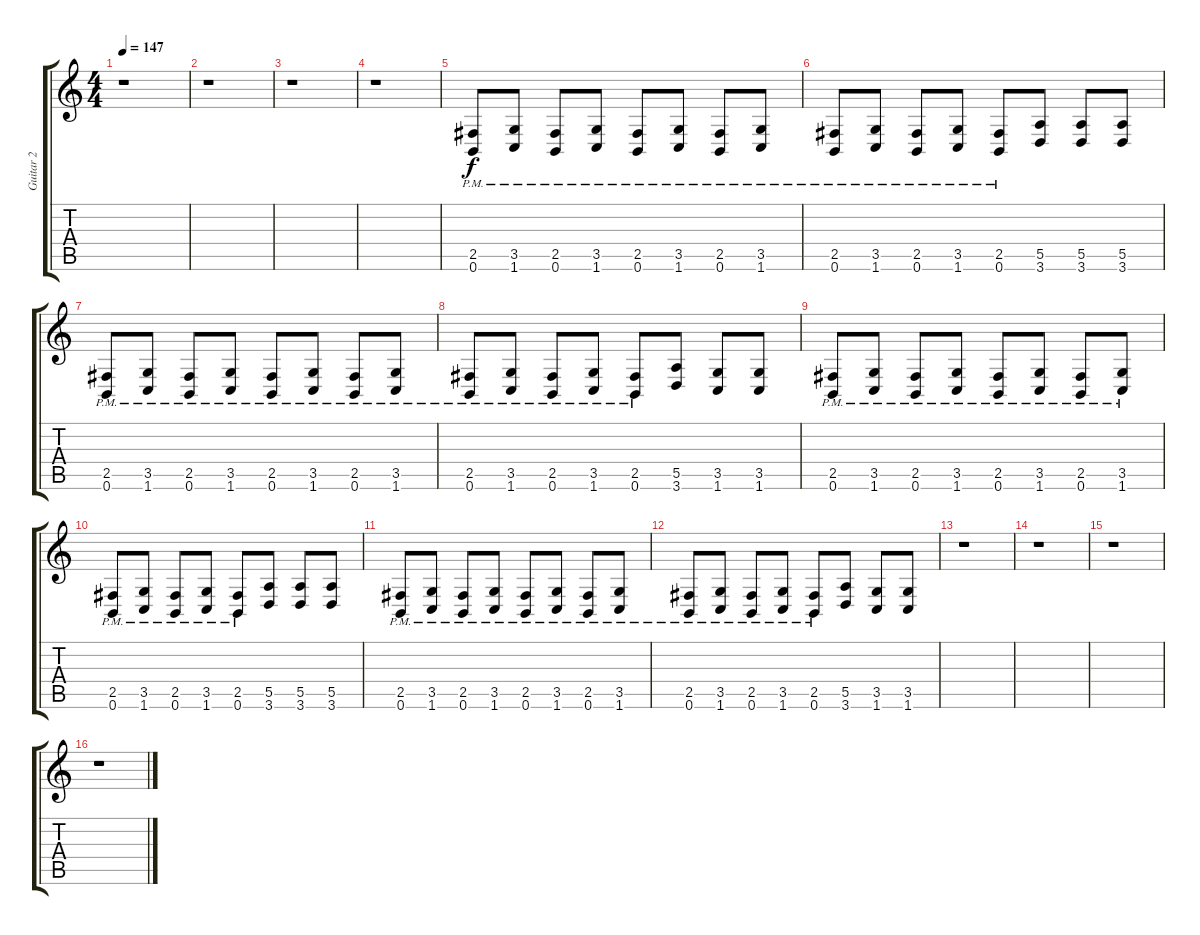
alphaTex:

\track ("Guitar 2" "Guitar 2") {instrument distortionguitar}
\staff {score tabs}
\tuning (B3 Gb3 D3 A2 E2 B1) {hide}
\ts (4 4)
\tempo 147
\clef g2
\ks c
r.1{dy f instrument distortionguitar} |
r.1 |
r.1 |
r.1 |
(2.5 0.6{pm}).8 (3.5{pm} 1.6).8 (2.5{pm} 0.6).8 (3.5{pm} 1.6).8 (2.5{pm} 0.6).8 (3.5{pm} 1.6).8 (2.5{pm} 0.6).8 (3.5{pm} 1.6).8 |
(2.5{pm} 0.6).8 (3.5{pm} 1.6).8 (2.5{pm} 0.6).8 (3.5{pm} 1.6).8 (2.5{pm} 0.6).8 (5.5 3.6).8 (5.5 3.6).8 (5.5 3.6).8 |
(2.5{pm} 0.6).8 (3.5{pm} 1.6).8 (2.5{pm} 0.6).8 (3.5{pm} 1.6).8 (2.5{pm} 0.6).8 (3.5{pm} 1.6).8 (2.5{pm} 0.6).8 (3.5{pm} 1.6).8 |
(2.5{pm} 0.6).8 (3.5{pm} 1.6).8 (2.5{pm} 0.6).8 (3.5{pm} 1.6).8 (2.5{pm} 0.6).8 (5.5 3.6).8 (3.5 1.6).8 (3.5 1.6).8 |
(2.5 0.6{pm}).8 (3.5{pm} 1.6).8 (2.5{pm} 0.6).8 (3.5{pm} 1.6).8 (2.5{pm} 0.6).8 (3.5{pm} 1.6).8 (2.5{pm} 0.6).8 (3.5{pm} 1.6).8 |
(2.5{pm} 0.6).8 (3.5{pm} 1.6).8 (2.5{pm} 0.6).8 (3.5{pm} 1.6).8 (2.5{pm} 0.6).8 (5.5 3.6).8 (5.5 3.6).8 (5.5 3.6).8 |
(2.5{pm} 0.6).8 (3.5{pm} 1.6).8 (2.5{pm} 0.6).8 (3.5{pm} 1.6).8 (2.5{pm} 0.6).8 (3.5{pm} 1.6).8 (2.5{pm} 0.6).8 (3.5{pm} 1.6).8 |
(2.5{pm} 0.6).8 (3.5{pm} 1.6).8 (2.5{pm} 0.6).8 (3.5{pm} 1.6).8 (2.5{pm} 0.6).8 (5.5 3.6).8 (3.5 1.6).8 (3.5 1.6).8 |
r.1 |
r.1 |
r.1 |
r.1
